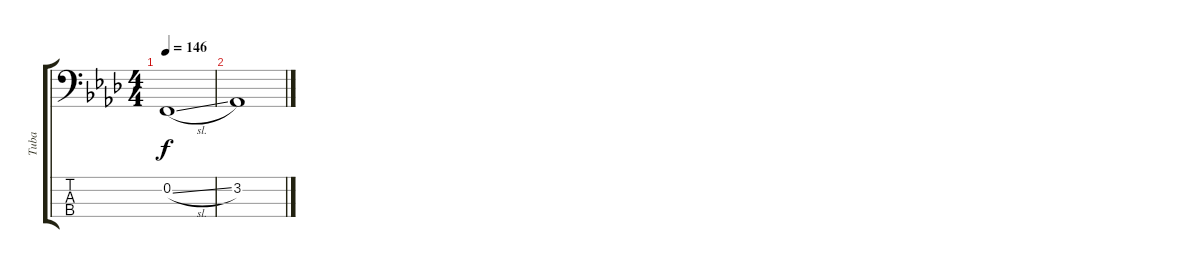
\track ("Tuba" "Tuba") {instrument tuba}
\staff {score tabs}
\tuning (A2 F2 C2 G1) {hide}
\ts (4 4)
\tempo 146
\clef f4
\ks fminor
0.2{sl}.1{dy f} |
3.2.1
